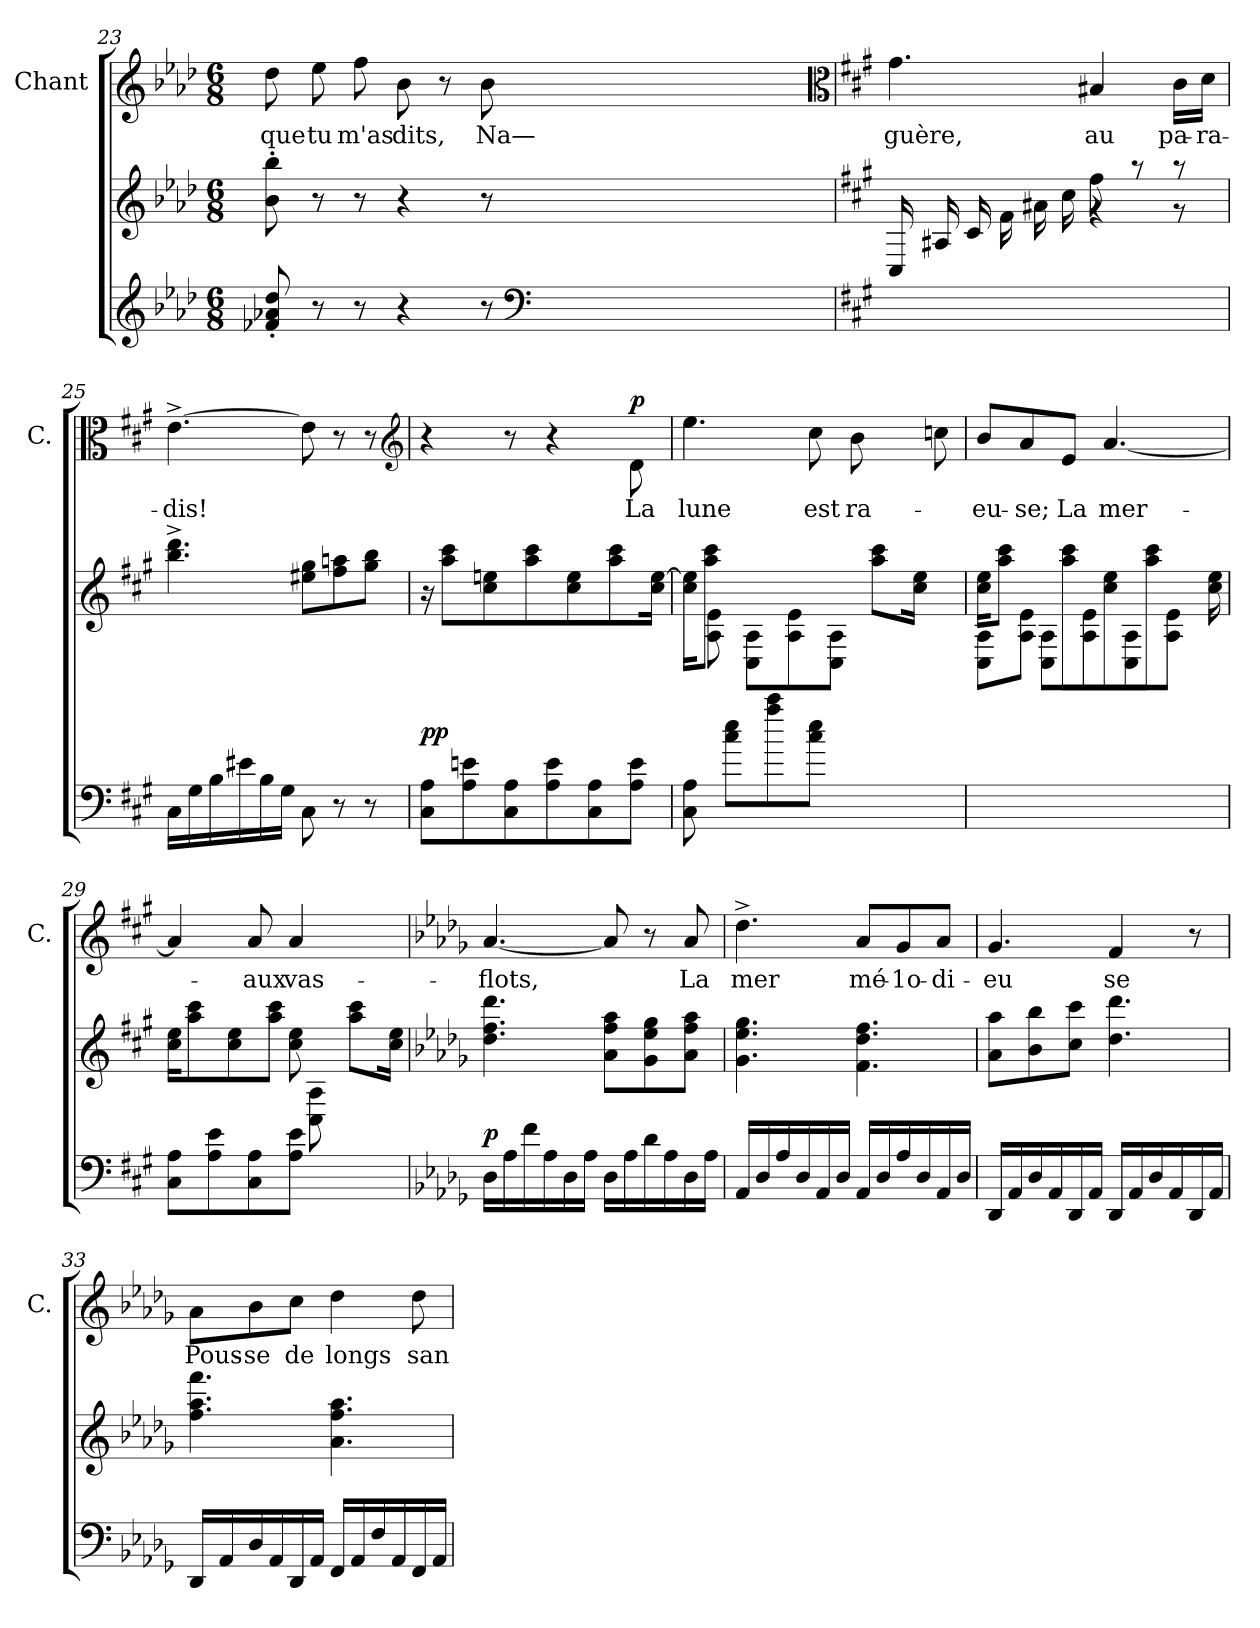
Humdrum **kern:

**kern	**dynam	**kern	**kern	**text	**dynam
*part3	*part3	*part2	*part1	*part1	*part1
*staff3	*staff3	*staff2	*staff1	*staff1	*staff1
*	*	*	*I"Chant	*	*
*	*	*	*I'C.	*	*
!!LO:LB:g=z
*clefG2	*	*clefG2	*clefG2	*	*
*k[b-e-a-d-]	*	*k[b-e-a-d-]	*k[b-e-a-d-]	*	*
*M6/8	*	*M6/8	*M6/8	*	*
=23	=23	=23	=23	=23	=23
8f-Xi'</ 8dd-i'</ 8a-Xi'</	.	8b-j'>\ 8bb-j'>\	8dd-j\	que	.
8r	.	8r	8ee-j\	tu	.
8r	.	8r	8ffj\	m'as	.
4r	.	4r	8b-j\	dits,	.
.	.	.	8r	.	.
8r	.	8r	8b-j\	Na—	.
*clefF4	*	*	*	*	*
1ryy	.	1ryy	1ryy	.	.
2ryy	.	2ryy	2ryy	.	.
8.ryy	.	8.ryy	8.ryy	.	.
*	*	*	*clefC3	*	*
=24	=24	=24	=24	=24	=24
*k[f#c#g#]	*	*k[f#c#g#]	*k[f#c#g#]	*	*
*	*	*^	*	*	*
2.ryy	.	16C#j/	16ryy	4.g#j\	guère,	.
.	.	16A#Xj/	16ryy	.	.	.
.	.	16c#j/	16ryy	.	.	.
.	.	16f#j\	16ryy	.	.	.
.	.	16a#Xj\	16ryy	.	.	.
.	.	16cc#j\	16ryy	.	.	.
.	.	8ff#j\	4r	4B#Xj/	au	.
.	.	8r	.	.	.	.
.	.	8r	8r	16c#j\LL	pa-	.
.	.	.	.	16dj\JJ	ra-	.
*	*	*v	*v	*	*	*
=25	=25	=25	=25	=25	=25
16C#i\LL	.	4.dddj^>\ 4.bbj^>\	[4.e^>j\	dis!	.
16G#i\	.	.	.	.	.
16Bi\	.	.	.	.	.
16e#Xi\	.	.	.	.	.
16Bi\	.	.	.	.	.
16G#i\JJ	.	.	.	.	.
8C#i\	.	8ee#Xj\ 8gg#j\L	8ej\]	.	.
8r	.	8ff#j\ 8aanj\	8r	.	.
8r	.	8gg#j\ 8bbj\J	8r	.	.
*	*	*	*clefG2	*	*
!!LO:PB:g=z
=26	=26	=26	=26	=26	=26
!	!LO:DY:a	!	!	!	!
8C#i\ 8Ai\L	pp	16r	4r	.	.
.	.	8aaj\ 8ccc#j\L	.	.	.
8Ai\ 8eni\	.	.	.	.	.
.	.	8cc#j\ 8eenj\	.	.	.
8C#i\ 8Ai\	.	.	8r	.	.
.	.	8aaj\ 8ccc#j\	.	.	.
8Ai\ 8ei\	.	.	4r	.	.
.	.	8cc#j\ 8eej\	.	.	.
8C#i\ 8Ai\	.	.	.	.	.
.	.	8ccc#j\ 8aaj\	.	.	.
!	!	!	!	!	!LO:DY:a
8Ai\ 8ei\J	.	.	8dj\	La	p
.	.	16cc#j\ [16eej\Jk	.	.	.
=27	=27	=27	=27	=27	=27
*^	*	*^	*	*	*
8C#i\ 8Ai\	2.ryy	.	16cc#j\ 16eej]\KL	16ryy	4.eej\	lune	.
.	.	.	8aaj\ 8ccc#j\J	8AZ\ 8eZ\	.	.	.
8cc#i\ 8eei\L	.	.	.	.	.	.	.
.	.	.	8C#j\ 8Aj\L	2ryy	.	.	.
8aai\ 8ccc#i\	.	.	.	.	.	.	.
.	.	.	8Aj\ 8ej\	.	.	.	.
8cc#i\ 8eei\J	.	.	.	.	8cc#j\	est	.
.	.	.	8C#j\ 8Aj\J	.	.	.	.
4ryy	.	.	.	.	8bj\	ra-	.
.	.	.	8aaj\ 8ccc#j\L	.	.	.	.
.	.	.	.	.	8ryy	.	.
.	.	.	16cc#j\ 16eej\Jk	16ryy	.	.	.
8ryy	8ryy	.	8ryy	8ryy	8ccV\	.	.
*v	*v	*	*	*	*	*	*
=28	=28	=28	=28	=28	=28	=28
*	*	*	*^	*	*	*
2.ryy	.	8C#i\ 8Ai\L	16ryy	16cc#j\ 16eej\KL	8bj/L	eu-	.
.	.	.	16ryy	8aaj\ 8ccc#j\J	.	.	.
.	.	8Ai\ 8ei\J	8cc#Z\ 8eeZ\J	.	8aj/	se;	.
.	.	.	.	8C#j\ 8Aj\L	.	.	.
.	.	8aai\ 8ccc#i\L	2ryy	.	8ej/J	La	.
.	.	.	.	8Aj\ 8ej\	.	.	.
.	.	8cc#i\ 8eei\	.	.	[4.aj/	mer-	.
.	.	.	.	8C#j\ 8Aj\	.	.	.
.	.	8aai\ 8ccc#i\J	.	.	.	.	.
.	.	.	.	8Aj\ 8ej\J	.	.	.
.	.	8ryy	.	.	.	.	.
.	.	.	.	16eej\ 16cc#j\	.	.	.
*	*	*	*v	*v	*	*	*
=29	=29	=29	=29	=29	=29	=29
8C#i\ 8Ai\L	.	16cc#j\ 16eej\KL	16ryy	4aj/]	.	.
.	.	8aaj\ 8ccc#j\	16ryy	.	.	.
8Ai\ 8ei\	.	.	16ryy	.	.	.
.	.	8cc#j\ 8eej\	16ryy	.	.	.
8C#i\ 8Ai\	.	.	16ryy	8aj/	aux	.
.	.	8ccc#j\ 8aaj\J	16ryy	.	.	.
8Ai\ 8ei\J	.	.	8cc#Z\ 8eeZ\	4aj/	vas-	.
.	.	8C#j\ 8Aj\	.	.	.	.
4ryy	.	.	4ryy	.	.	.
.	.	8aaj\ 8ccc#j\L	.	.	.	.
.	.	.	.	8ryy	.	.
.	.	16cc#j\ 16eej\Jk	.	.	.	.
*	*	*v	*v	*	*	*
!!LO:LB:g=z
=30	=30	=30	=30	=30	=30
*k[b-e-a-d-g-]	*	*k[b-e-a-d-g-]	*k[b-e-a-d-g-]	*	*
!	!LO:DY:a	!	!	!	!
16D-i\LL	p	4.dd-j\ 4.ffj\ 4.ddd-j\	[4.a-j/	flots,	.
16A-i\	.	.	.	.	.
16fi\	.	.	.	.	.
16A-i\	.	.	.	.	.
16D-i\	.	.	.	.	.
16A-i\JJ	.	.	.	.	.
16D-i\LL	.	8a-j\ 8ffj\ 8aa-j\L	8a-j/]	.	.
16A-i\	.	.	.	.	.
16d-i\	.	8g-j\ 8gg-j\ 8ee-j\	8r	.	.
16A-i\	.	.	.	.	.
16D-i\	.	8a-j\ 8ffj\ 8aa-j\J	8a-j/	La	.
16A-i\JJ	.	.	.	.	.
=31	=31	=31	=31	=31	=31
16AA-i/LL	.	4.g-j\ 4.ee-j\ 4.gg-j\	4.dd-^>j\	mer	.
16D-i/	.	.	.	.	.
16A-i/	.	.	.	.	.
16D-i/	.	.	.	.	.
16AA-i/	.	.	.	.	.
16D-i/JJ	.	.	.	.	.
16AA-i/LL	.	4.fj\ 4.dd-j\ 4.ffj\	8a-j/L	mé-	.
16D-i/	.	.	.	.	.
16A-i/	.	.	8g-j/	1o-	.
16D-i/	.	.	.	.	.
16AA-i/	.	.	8a-j/J	di-	.
16D-i/JJ	.	.	.	.	.
=32	=32	=32	=32	=32	=32
16DD-i/LL	.	8a-j\ 8aa-j\L	4.g-j/	eu	.
16AA-i/	.	.	.	.	.
16D-i/	.	8b-j\ 8bb-j\	.	.	.
16AA-i/	.	.	.	.	.
16DD-i/	.	8ccj\ 8cccj\J	.	.	.
16AA-i/JJ	.	.	.	.	.
16DD-i/LL	.	4.dd-j\ 4.ddd-j\	4fj/	se	.
16AA-i/	.	.	.	.	.
16D-i/	.	.	.	.	.
16AA-i/	.	.	.	.	.
16DD-i/	.	.	8r	.	.
16AA-i/JJ	.	.	.	.	.
!!LO:LB:g=z
=33	=33	=33	=33	=33	=33
16DD-i/LL	.	4.ffj\ 4.aa-j\ 4.fffj\	8a-j\L	Pous-	.
16AA-i/	.	.	.	.	.
16D-i/	.	.	8b-j\	se	.
16AA-i/	.	.	.	.	.
16DD-i/	.	.	8ccj\J	de	.
16AA-i/JJ	.	.	.	.	.
16FFi/LL	.	4.a-j\ 4.ffj\ 4.aa-j\	4dd-j\	longs	.
16AA-i/	.	.	.	.	.
16Fi/	.	.	.	.	.
16AA-i/	.	.	.	.	.
16FFi/	.	.	8dd-j\	san-	.
16AA-i/JJ	.	.	.	.	.
=	=	=	=	=	=
*-	*-	*-	*-	*-	*-
